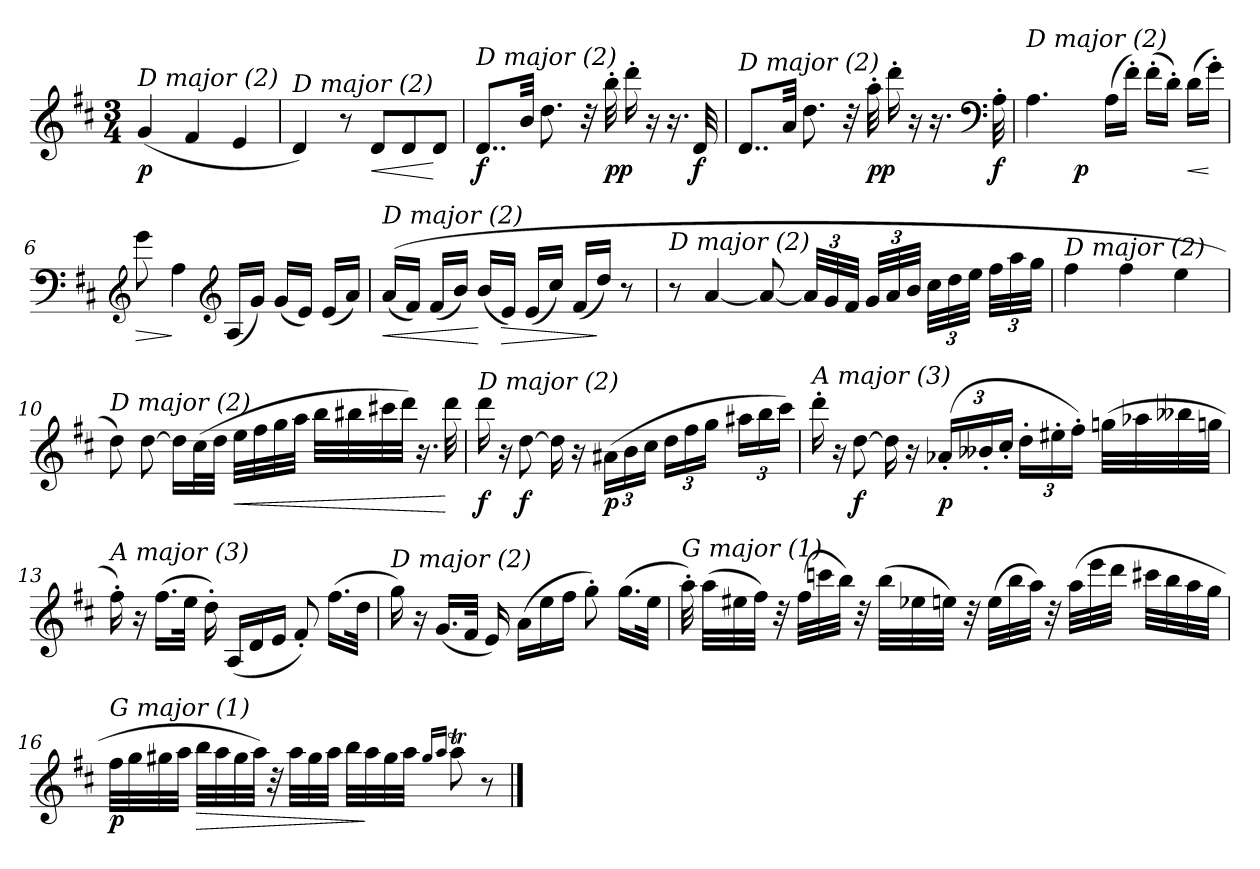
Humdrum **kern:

**kern	**dynam
*part1	*part1
*staff1	*staff1
*clefG2	*
*k[f#c#]	*
*D:	*
*M3/4	*
=1	=1
!LO:TX:i:t=D major (2)	!
!	!LO:DY:b
(<4g/	p
4f#/	.
4e/	.
=2	=2
!LO:TX:i:t=D major (2)	!
4d/)	.
8r	.
!	!LO:HP:b
8d/L	<
8d/	.
8d/J	[
=3	=3
!LO:TX:i:t=D major (2)	!
!	!LO:DY:b
8..d/L	f
32b/Jkk	.
8.dd\	.
32r	.
!	!LO:DY:b
32bb'>\	pp
16ddd'>\	.
16r	.
16.r	.
!	!LO:DY:b
32d/	f
=4	=4
!LO:TX:i:t=D major (2)	!
8..d/L	.
32a/Jkk	.
8.dd\	.
32r	.
!	!LO:DY:b
32aa'>\	pp
16ddd'>\	.
16r	.
16.r	.
*clefF4	*
!	!LO:DY:b
32A'>\	f
!!LO:LB:g=z
=5	=5
*^	*
!LO:TX:i:t=D major (2)	!	!
4.A\	4ryy	.
!	!	!LO:DY:b
.	2ryy	p
(>16A\LL	.	.
16f#'>\JJ)	.	.
(>16f#'>\LL	.	.
16d'>\JJ)	.	.
!	!	!LO:HP:b
(>16d\LL	.	<
16g'>\JJ)	.	[
=6	=6	=6
!LO:TX:i:t=D major (2)	!	!
!	!	!LO:HP:b
*v	*v	*
8g\	>
4A\	]
*clefG2	*
(<16A/LL	.
16g/JJ)	.
(<16g/LL	.
16e/JJ)	.
(<16e/LL	.
16a/JJ)	.
=7	=7
!LO:TX:i:t=D major (2)	!
!	!LO:HP:b
(>(<16a/LL	<
16f#/JJ)	.
(<16f#/LL	.
16b/JJ)	.
(<16b/LL	[
!	!LO:HP:b
16e/JJ)	>
(<16e/LL	.
16cc#/JJ)	.
(<16f#/LL	.
16dd/JJ)	]
8r	.
!!LO:LB:g=z
=8	=8
!LO:TX:i:t=D major (2)	!
8r	.
[4a/	.
8a/_	.
48a/LLL]	.
48g/	.
48f#/JJJ	.
48g/LLL	.
48a/	.
48b/JJJ	.
48cc#\LLL	.
48dd\	.
48ee\JJJ	.
48ff#\LLL	.
48aa\	.
48gg\JJJ	.
=9	=9
!LO:TX:i:t=D major (2)	!
4ff#\	.
4ff#\	.
4ee\	.
=10	=10
!LO:TX:i:t=D major (2)	!
8dd\)	.
[8dd\	.
16dd\LL]	.
(>32cc#\L	.
32dd\JJJ	.
!	!LO:HP:b
32ee\LLL	<
32ff#\	.
32gg\	.
32aa\JJJ	.
32bb\LLL	.
32bb#Xi\	.
32ccc#X\	.
32ddd\JJJ)	.
16.r	.
32ddd\	[
!!LO:LB:g=z
=11	=11
!LO:TX:i:t=D major (2)	!
!	!LO:DY:b
16ddd\	f
16r	.
!	!LO:DY:b
[8dd\	f
16dd\]	.
16r	.
!	!LO:DY:b
(>24a#X\LL	p
24b\	.
24cc#\JJ	.
24dd\LL	.
24ff#\	.
24gg\JJ	.
24aa#X\LL	.
24bb\	.
24ccc#\JJ)	.
!!LO:LB:g=z
=12	=12
!LO:TX:i:t=A major (3)	!
16ddd'>\	.
16r	.
!	!LO:DY:b
[8dd\	f
16dd\]	.
16r	.
!	!LO:DY:b
(>24a-X'<i/LL	p
24b--X'<i/	.
24cc#'</JJ	.
24dd'>\LL	.
24ee#X'>\	.
24ff#'>\JJ)	.
(>32ggn\LLL	.
32aa-Xi\	.
32bb--Xi\	.
32ggn\JJJ	.
=13	=13
!LO:TX:i:t=A major (3)	!
16ff#'>\)	.
16r	.
(>16.ff#\LL	.
32ee\JJk	.
16dd'>\)	.
(<16A/LL	.
16d/	.
16e/JJ	.
8f#'</)	.
(>16.ff#\LL	.
32dd\JJk	.
=14	=14
!LO:TX:i:t=D major (2)	!
16gg\)	.
16r	.
(<16.g/LL	.
32f#/JJk	.
16e/)	.
(>16a\LL	.
16ee\	.
16ff#\JJ	.
8gg'>\)	.
(>16.gg\LL	.
32ee\JJk	.
!!LO:LB:g=z
=15	=15
!LO:TX:i:t=G major (1)	!
32aa'>\)	.
(>32aa\LLL	.
32ee#X\	.
32ff#\JJJ)	.
32r	.
(>32ff#\LLL	.
32cccn\	.
32bb\JJJ)	.
32r	.
(>32bb\LLL	.
32ee-Xi\	.
32een\JJJ)	.
32r	.
(>32ee\LLL	.
32bb\	.
32aa\JJJ)	.
32r	.
(>32aa\LLL	.
32eee\	.
32ddd\JJJ	.
32ccc#X\LLL	.
32bb\	.
32aa\	.
32gg\JJJ	.
!!LO:LB:g=z
=16	=16
!LO:TX:i:t=G major (1)	!
!	!LO:DY:b
32ff#\LLL	p
32gg\	.
32gg#X\	.
32aa\JJJ	.
!	!LO:HP:b
32bb\LLL	>
32aa\	.
32gg#\	.
32aa\JJJ)	.
32r	.
32aa\LLL	.
32gg#\	.
32aa\JJJ	.
32bb\LLL	.
32aa\	]
32gg#\	.
32aa\JJJ	.
16qgg#/LL	.
16qaa/JJ	.
8aaT\	.
8r	.
==	==
*-	*-
